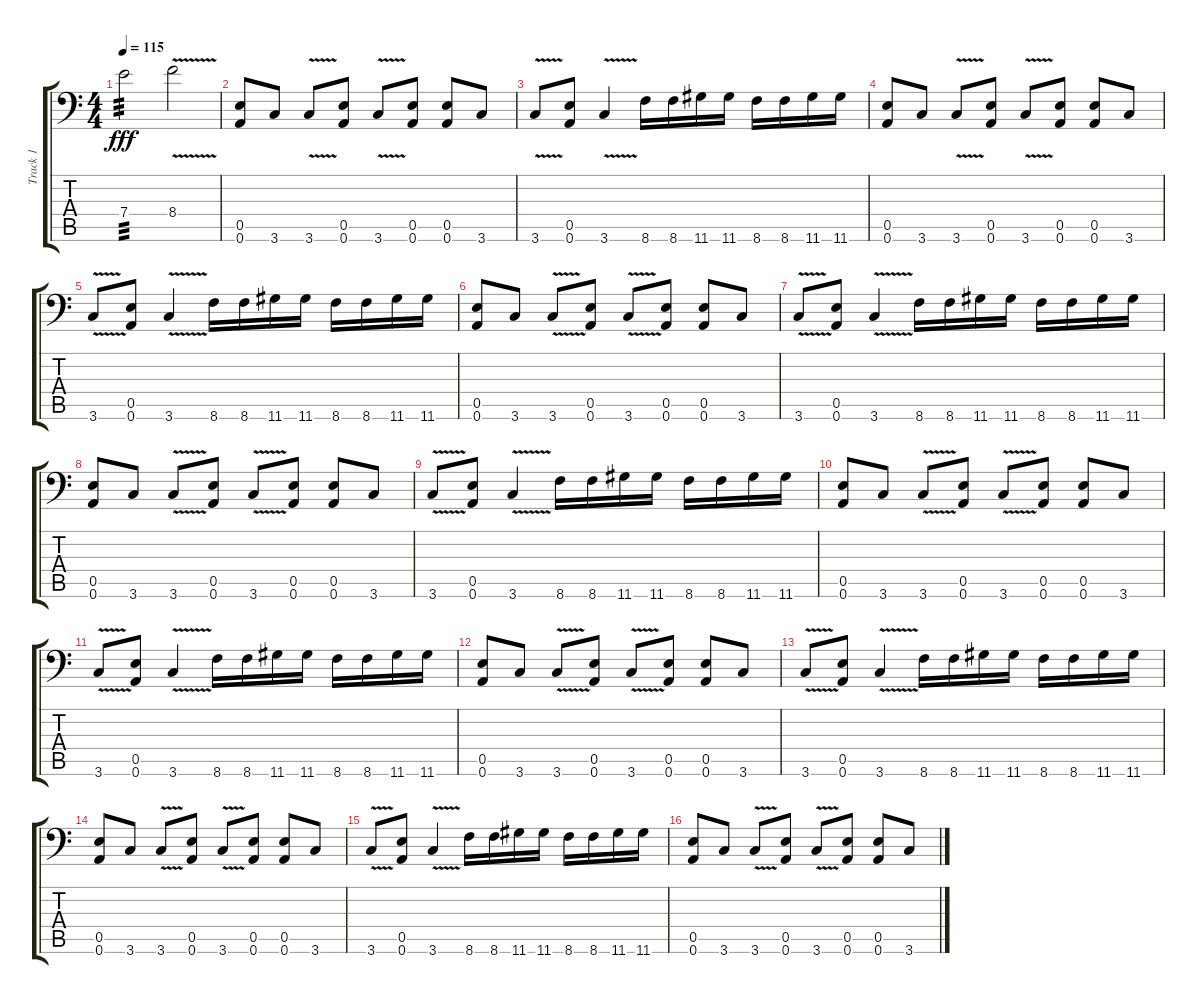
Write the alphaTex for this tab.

\track ("Track 1" "Track 1") {instrument distortionguitar}
\staff {score tabs}
\tuning (B3 Gb3 D3 A2 E2 A1) {hide}
\ts (4 4)
\tempo 115
\clef f4
\ks c
7.4.2{tp 3 dy fff} 8.4{v}.2 |
(0.5 0.6).8 3.6.8 3.6{v}.8 (0.5 0.6).8 3.6{v}.8 (0.5 0.6).8 (0.5 0.6).8 3.6.8 |
3.6{v}.8 (0.5 0.6).8 3.6{v}.4 8.6.16 8.6.16 11.6.16 11.6.16 8.6.16 8.6.16 11.6.16 11.6.16 |
(0.5 0.6).8 3.6.8 3.6{v}.8 (0.5 0.6).8 3.6{v}.8 (0.5 0.6).8 (0.5 0.6).8 3.6.8 |
3.6{v}.8 (0.5 0.6).8 3.6{v}.4 8.6.16 8.6.16 11.6.16 11.6.16 8.6.16 8.6.16 11.6.16 11.6.16 |
(0.5 0.6).8 3.6.8 3.6{v}.8 (0.5 0.6).8 3.6{v}.8 (0.5 0.6).8 (0.5 0.6).8 3.6.8 |
3.6{v}.8 (0.5 0.6).8 3.6{v}.4 8.6.16 8.6.16 11.6.16 11.6.16 8.6.16 8.6.16 11.6.16 11.6.16 |
(0.5 0.6).8 3.6.8 3.6{v}.8 (0.5 0.6).8 3.6{v}.8 (0.5 0.6).8 (0.5 0.6).8 3.6.8 |
3.6{v}.8 (0.5 0.6).8 3.6{v}.4 8.6.16 8.6.16 11.6.16 11.6.16 8.6.16 8.6.16 11.6.16 11.6.16 |
(0.5 0.6).8 3.6.8 3.6{v}.8 (0.5 0.6).8 3.6{v}.8 (0.5 0.6).8 (0.5 0.6).8 3.6.8 |
3.6{v}.8 (0.5 0.6).8 3.6{v}.4 8.6.16 8.6.16 11.6.16 11.6.16 8.6.16 8.6.16 11.6.16 11.6.16 |
(0.5 0.6).8 3.6.8 3.6{v}.8 (0.5 0.6).8 3.6{v}.8 (0.5 0.6).8 (0.5 0.6).8 3.6.8 |
3.6{v}.8 (0.5 0.6).8 3.6{v}.4 8.6.16 8.6.16 11.6.16 11.6.16 8.6.16 8.6.16 11.6.16 11.6.16 |
(0.5 0.6).8 3.6.8 3.6{v}.8 (0.5 0.6).8 3.6{v}.8 (0.5 0.6).8 (0.5 0.6).8 3.6.8 |
3.6{v}.8 (0.5 0.6).8 3.6{v}.4 8.6.16 8.6.16 11.6.16 11.6.16 8.6.16 8.6.16 11.6.16 11.6.16 |
(0.5 0.6).8 3.6.8 3.6{v}.8 (0.5 0.6).8 3.6{v}.8 (0.5 0.6).8 (0.5 0.6).8 3.6.8
